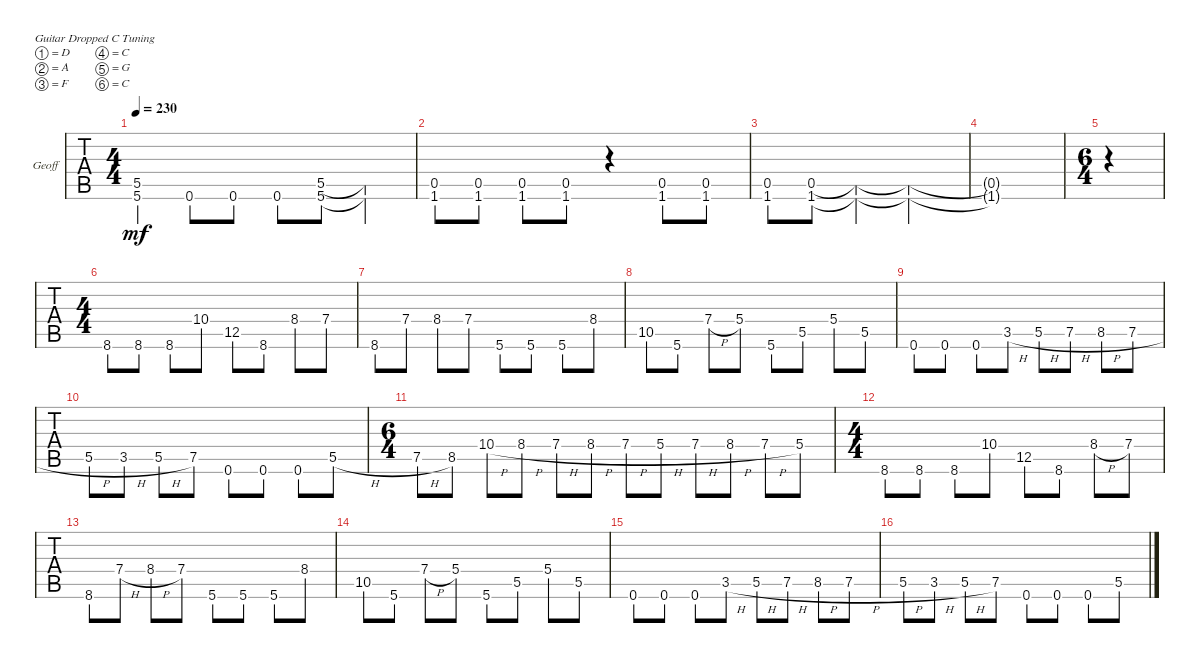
\bracketExtendMode groupsimilarinstruments
\firstSystemTrackNameOrientation horizontal
\otherSystemsTrackNameOrientation horizontal
\track ("GeoFuck" "Geoff") {instrument acousticgrandpiano}
\staff {tabs}
\tuning (D4 A3 F3 C3 G2 C2)
\displaytranspose 12
\ts (4 4)
\tempo 230
\clef g2
\ks c
(5.5{t} 5.6{t}).4{dy mf} 0.6.8 0.6.8 0.6.8 (5.5 5.6).8 (5.5{t} 5.6{t}).4 |
(0.5 1.6).8 (0.5 1.6).8 (0.5 1.6).8 (0.5 1.6).8 r.4 (0.5 1.6).8 (0.5 1.6).8 |
(0.5 1.6).8 (0.5 1.6).8 (0.5{t} 1.6{t}).4 (0.5{t} 1.6{t}).2 |
(0.5{t} 1.6{t}).1 |
\ts (6 4)
|
\ts (4 4)
8.6.8 8.6.8 8.6.8 10.4.8 12.5.8 8.6.8 8.4.8 7.4.8 |
8.6.8 7.4.8 8.4.8 7.4.8 5.6.8 5.6.8 5.6.8 8.4.8 |
10.5.8 5.6.8 7.4{h}.8 5.4.8 5.6.8 5.5.8 5.4.8 5.5.8 |
0.6.8 0.6.8 0.6.8 3.5{h}.8 5.5{h}.8 7.5{h}.8 8.5{h}.8 7.5{h}.8 |
5.5{h}.8 3.5{h}.8 5.5{h}.8 7.5.8 0.6.8 0.6.8 0.6.8 5.5{h}.8 |
\ts (6 4)
7.5{h}.8 8.5.8 10.4{h}.8 8.4{h}.8 7.4{h}.8 8.4{h}.8 7.4{h}.8 5.4{h}.8 7.4{h}.8 8.4{h}.8 7.4{h}.8 5.4.8 |
\ts (4 4)
8.6.8 8.6.8 8.6.8 10.4.8 12.5.8 8.6.8 8.4{h}.8 7.4.8 |
8.6.8 7.4{h}.8 8.4{h}.8 7.4.8 5.6.8 5.6.8 5.6.8 8.4.8 |
10.5.8 5.6.8 7.4{h}.8 5.4.8 5.6.8 5.5.8 5.4.8 5.5.8 |
0.6.8 0.6.8 0.6.8 3.5{h}.8 5.5{h}.8 7.5{h}.8 8.5{h}.8 7.5{h}.8 |
5.5{h}.8 3.5{h}.8 5.5{h}.8 7.5.8 0.6.8 0.6.8 0.6.8 5.5{h}.8
